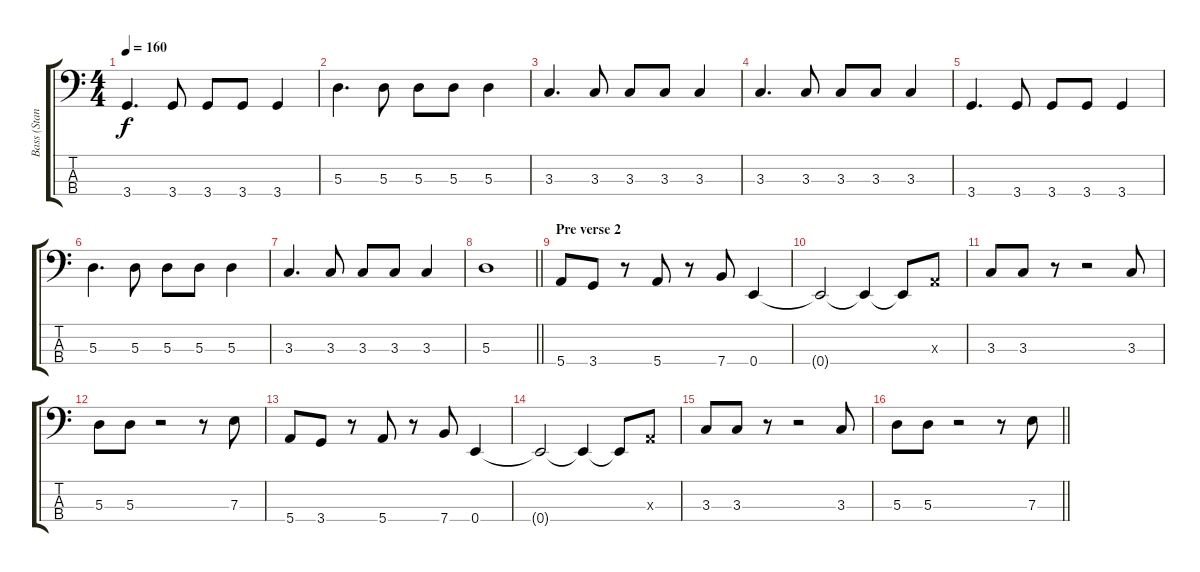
\track ("Bass (Standard T.)" "Bass (Stan") {instrument electricbasspick}
\staff {score tabs}
\tuning (G2 D2 A1 E1) {hide}
\ts (4 4)
\tempo 160
\clef f4
\ks c
3.4.4{d dy f} 3.4.8 3.4.8 3.4.8 3.4.4 |
5.3.4{d} 5.3.8 5.3.8 5.3.8 5.3.4 |
3.3.4{d} 3.3.8 3.3.8 3.3.8 3.3.4 |
3.3.4{d} 3.3.8 3.3.8 3.3.8 3.3.4 |
3.4.4{d} 3.4.8 3.4.8 3.4.8 3.4.4 |
5.3.4{d} 5.3.8 5.3.8 5.3.8 5.3.4 |
3.3.4{d} 3.3.8 3.3.8 3.3.8 3.3.4 |
\barLineRight lightlight
5.3.1 |
\section ("" "Pre verse 2")
5.4.8 3.4.8 r.8 5.4.8 r.8 7.4.8 0.4.4 |
0.4{t}.2 0.4{t}.4 0.4{t}.8 0.3{x}.8 |
3.3.8 3.3.8 r.8 r.2 3.3.8 |
5.3.8 5.3.8 r.2 r.8 7.3.8 |
5.4.8 3.4.8 r.8 5.4.8 r.8 7.4.8 0.4.4 |
0.4{t}.2 0.4{t}.4 0.4{t}.8 0.3{x}.8 |
3.3.8 3.3.8 r.8 r.2 3.3.8 |
\barLineRight lightlight
5.3.8 5.3.8 r.2 r.8 7.3.8
